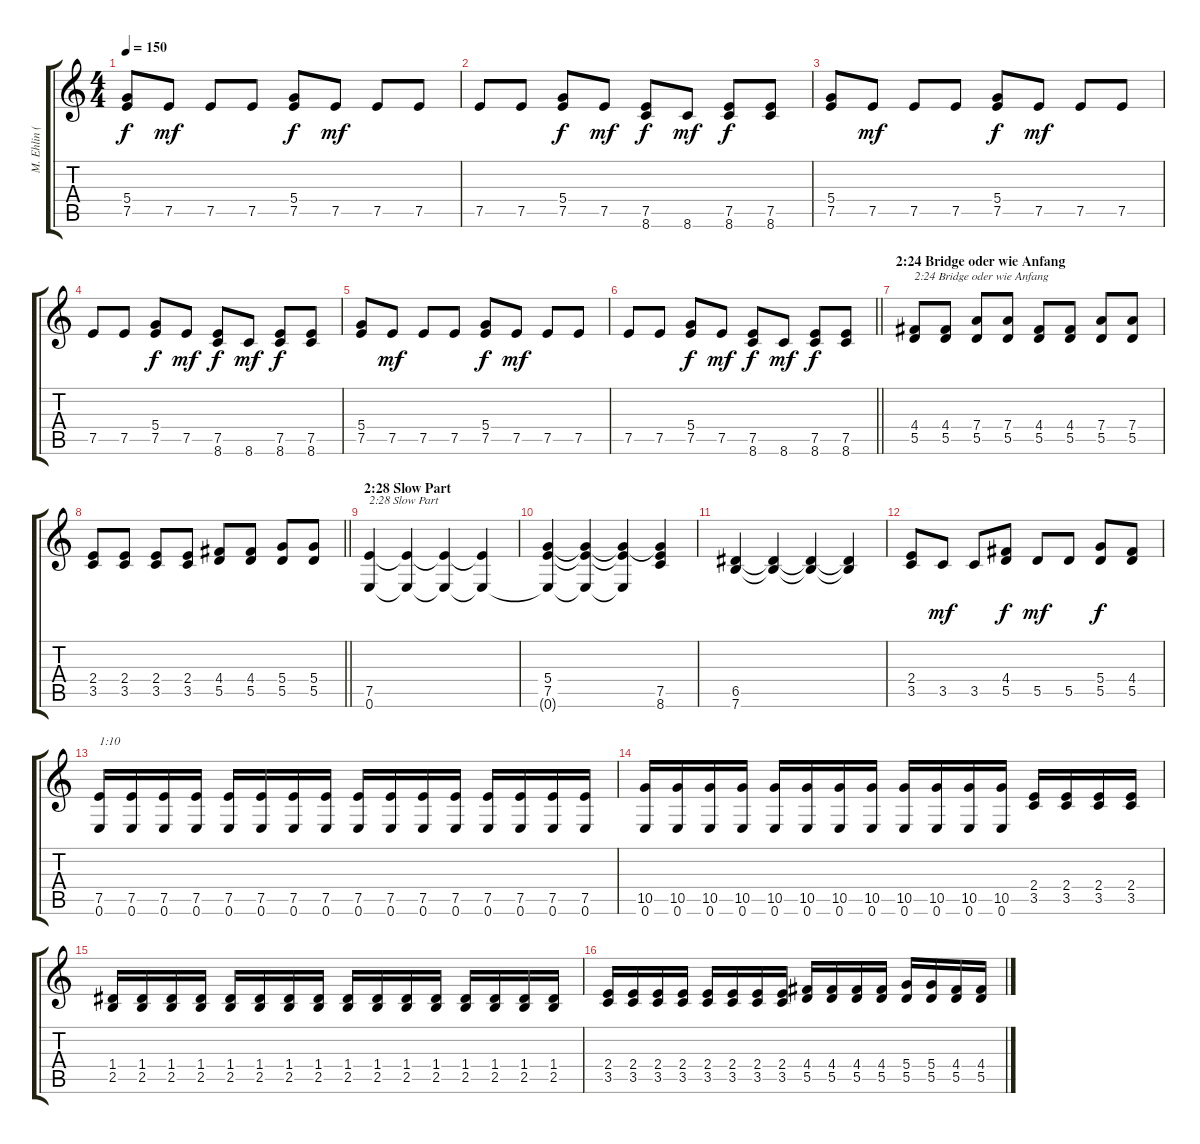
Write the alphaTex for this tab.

\track ("M. Ehlin (right guitar)" "M. Ehlin (") {instrument distortionguitar}
\staff {score tabs}
\tuning (E4 B3 G3 D3 A2 E2) {hide}
\ts (4 4)
\tempo 150
\clef g2
\ks c
(5.4 7.5).8{dy f} 7.5.8{dy mf} 7.5.8 7.5.8 (5.4 7.5).8{dy f} 7.5.8{dy mf} 7.5.8 7.5.8 |
7.5.8 7.5.8 (5.4 7.5).8{dy f} 7.5.8{dy mf} (7.5 8.6).8{dy f} 8.6.8{dy mf} (7.5 8.6).8{dy f} (7.5 8.6).8 |
(5.4 7.5).8 7.5.8{dy mf} 7.5.8 7.5.8 (5.4 7.5).8{dy f} 7.5.8{dy mf} 7.5.8 7.5.8 |
7.5.8 7.5.8 (5.4 7.5).8{dy f} 7.5.8{dy mf} (7.5 8.6).8{dy f} 8.6.8{dy mf} (7.5 8.6).8{dy f} (7.5 8.6).8 |
(5.4 7.5).8 7.5.8{dy mf} 7.5.8 7.5.8 (5.4 7.5).8{dy f} 7.5.8{dy mf} 7.5.8 7.5.8 |
\barLineRight lightlight
7.5.8 7.5.8 (5.4 7.5).8{dy f} 7.5.8{dy mf} (7.5 8.6).8{dy f} 8.6.8{dy mf} (7.5 8.6).8{dy f} (7.5 8.6).8 |
\section ("" "2:24 Bridge oder wie Anfang")
(4.4 5.5).8{txt "2:24 Bridge oder wie Anfang"} (4.4 5.5).8 (7.4 5.5).8 (7.4 5.5).8 (4.4 5.5).8 (4.4 5.5).8 (7.4 5.5).8 (7.4 5.5).8 |
\barLineRight lightlight
(2.4 3.5).8 (2.4 3.5).8 (2.4 3.5).8 (2.4 3.5).8 (4.4 5.5).8 (4.4 5.5).8 (5.4 5.5).8 (5.4 5.5).8 |
\section ("" "2:28 Slow Part")
(7.5 0.6).4{txt "2:28 Slow Part"} (7.5{t} 0.6{t}).4 (7.5{t} 0.6{t}).4 (7.5{t} 0.6{t}).4 |
(5.4 7.5 0.6{t}).4 (5.4{t} 7.5{t} 0.6{t}).4 (5.4{t} 7.5{t} 0.6{t}).4 (5.4{t} 7.5 8.6).4 |
(6.5 7.6).4 (6.5{t} 7.6{t}).4 (6.5{t} 7.6{t}).4 (6.5{t} 7.6{t}).4 |
(2.4 3.5).8 3.5.8{dy mf} 3.5.8 (4.4 5.5).8{dy f} 5.5.8{dy mf} 5.5.8 (5.4 5.5).8{dy f} (4.4 5.5).8 |
(7.5 0.6).16{txt "1:10"} (7.5 0.6).16 (7.5 0.6).16 (7.5 0.6).16 (7.5 0.6).16 (7.5 0.6).16 (7.5 0.6).16 (7.5 0.6).16 (7.5 0.6).16 (7.5 0.6).16 (7.5 0.6).16 (7.5 0.6).16 (7.5 0.6).16 (7.5 0.6).16 (7.5 0.6).16 (7.5 0.6).16 |
(10.5 0.6).16 (10.5 0.6).16 (10.5 0.6).16 (10.5 0.6).16 (10.5 0.6).16 (10.5 0.6).16 (10.5 0.6).16 (10.5 0.6).16 (10.5 0.6).16 (10.5 0.6).16 (10.5 0.6).16 (10.5 0.6).16 (2.4 3.5).16 (2.4 3.5).16 (2.4 3.5).16 (2.4 3.5).16 |
(1.4 2.5).16 (1.4 2.5).16 (1.4 2.5).16 (1.4 2.5).16 (1.4 2.5).16 (1.4 2.5).16 (1.4 2.5).16 (1.4 2.5).16 (1.4 2.5).16 (1.4 2.5).16 (1.4 2.5).16 (1.4 2.5).16 (1.4 2.5).16 (1.4 2.5).16 (1.4 2.5).16 (1.4 2.5).16 |
(2.4 3.5).16 (2.4 3.5).16 (2.4 3.5).16 (2.4 3.5).16 (2.4 3.5).16 (2.4 3.5).16 (2.4 3.5).16 (2.4 3.5).16 (4.4 5.5).16 (4.4 5.5).16 (4.4 5.5).16 (4.4 5.5).16 (5.4 5.5).16 (5.4 5.5).16 (4.4 5.5).16 (4.4 5.5).16
